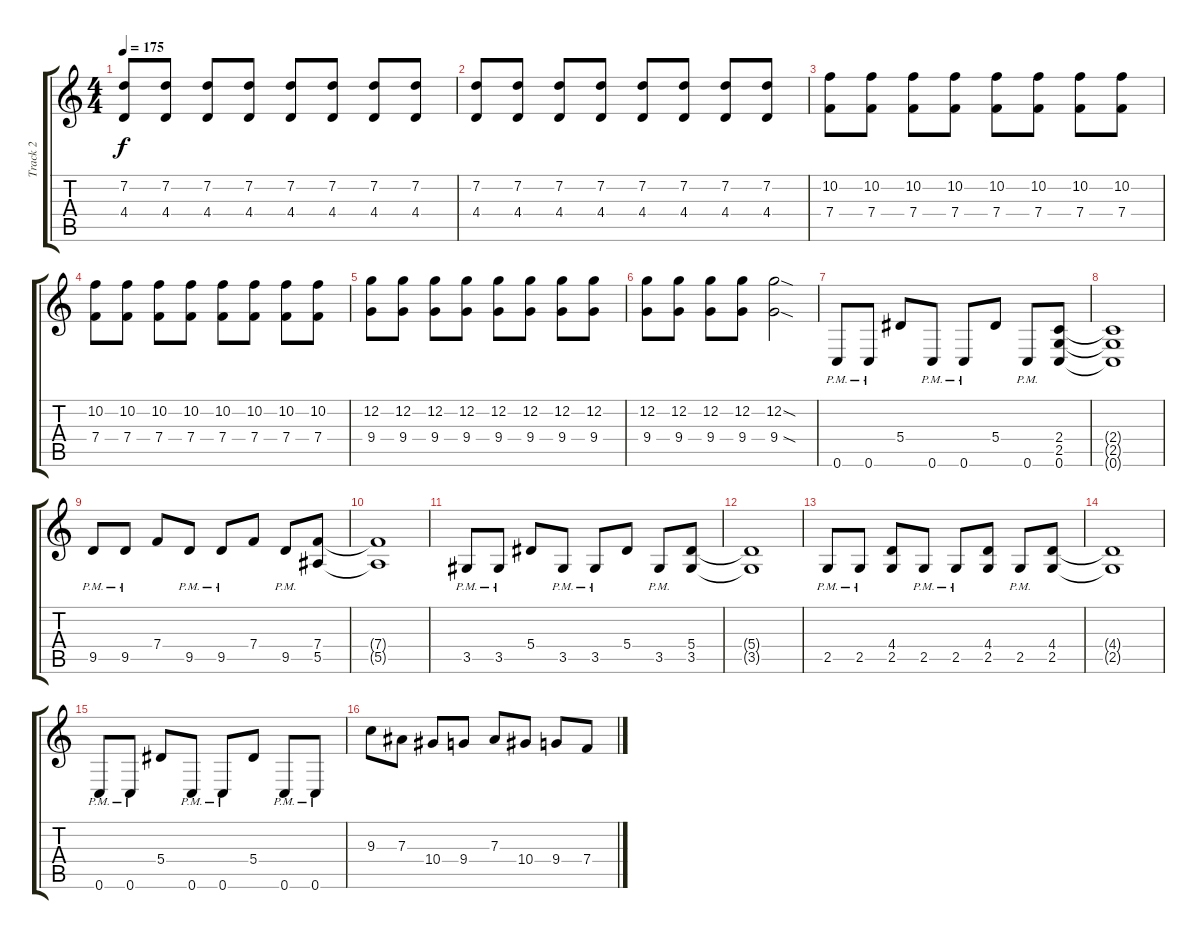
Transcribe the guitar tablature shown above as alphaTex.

\track ("Track 2" "Track 2") {instrument distortionguitar}
\staff {score tabs}
\tuning (C4 G3 Eb3 Bb2 F2 C2) {hide}
\ts (4 4)
\tempo 175
\clef g2
\ks c
(7.2 4.4).8{dy f} (7.2 4.4).8 (7.2 4.4).8 (7.2 4.4).8 (7.2 4.4).8 (7.2 4.4).8 (7.2 4.4).8 (7.2 4.4).8 |
(7.2 4.4).8 (7.2 4.4).8 (7.2 4.4).8 (7.2 4.4).8 (7.2 4.4).8 (7.2 4.4).8 (7.2 4.4).8 (7.2 4.4).8 |
(10.2 7.4).8 (10.2 7.4).8 (10.2 7.4).8 (10.2 7.4).8 (10.2 7.4).8 (10.2 7.4).8 (10.2 7.4).8 (10.2 7.4).8 |
(10.2 7.4).8 (10.2 7.4).8 (10.2 7.4).8 (10.2 7.4).8 (10.2 7.4).8 (10.2 7.4).8 (10.2 7.4).8 (10.2 7.4).8 |
(12.2 9.4).8 (12.2 9.4).8 (12.2 9.4).8 (12.2 9.4).8 (12.2 9.4).8 (12.2 9.4).8 (12.2 9.4).8 (12.2 9.4).8 |
(12.2 9.4).8 (12.2 9.4).8 (12.2 9.4).8 (12.2 9.4).8 (12.2{sod} 9.4{sod}).2 |
0.6{pm}.8 0.6{pm}.8 5.4.8 0.6{pm}.8 0.6{pm}.8 5.4.8 0.6{pm}.8 (2.4 2.5 0.6).8 |
(2.4{t} 2.5{t} 0.6{t}).1 |
9.5{pm}.8 9.5{pm}.8 7.4.8 9.5{pm}.8 9.5{pm}.8 7.4.8 9.5{pm}.8 (7.4 5.5).8 |
(7.4{t} 5.5{t}).1 |
3.5{pm}.8 3.5{pm}.8 5.4.8 3.5{pm}.8 3.5{pm}.8 5.4.8 3.5{pm}.8 (5.4 3.5).8 |
(5.4{t} 3.5{t}).1 |
2.5{pm}.8 2.5{pm}.8 (4.4 2.5).8 2.5{pm}.8 2.5{pm}.8 (4.4 2.5).8 2.5{pm}.8 (4.4 2.5).8 |
(4.4{t} 2.5{t}).1 |
0.6{pm}.8 0.6{pm}.8 5.4.8 0.6{pm}.8 0.6{pm}.8 5.4.8 0.6{pm}.8 0.6{pm}.8 |
9.3.8 7.3.8 10.4.8 9.4.8 7.3.8 10.4.8 9.4.8 7.4.8
